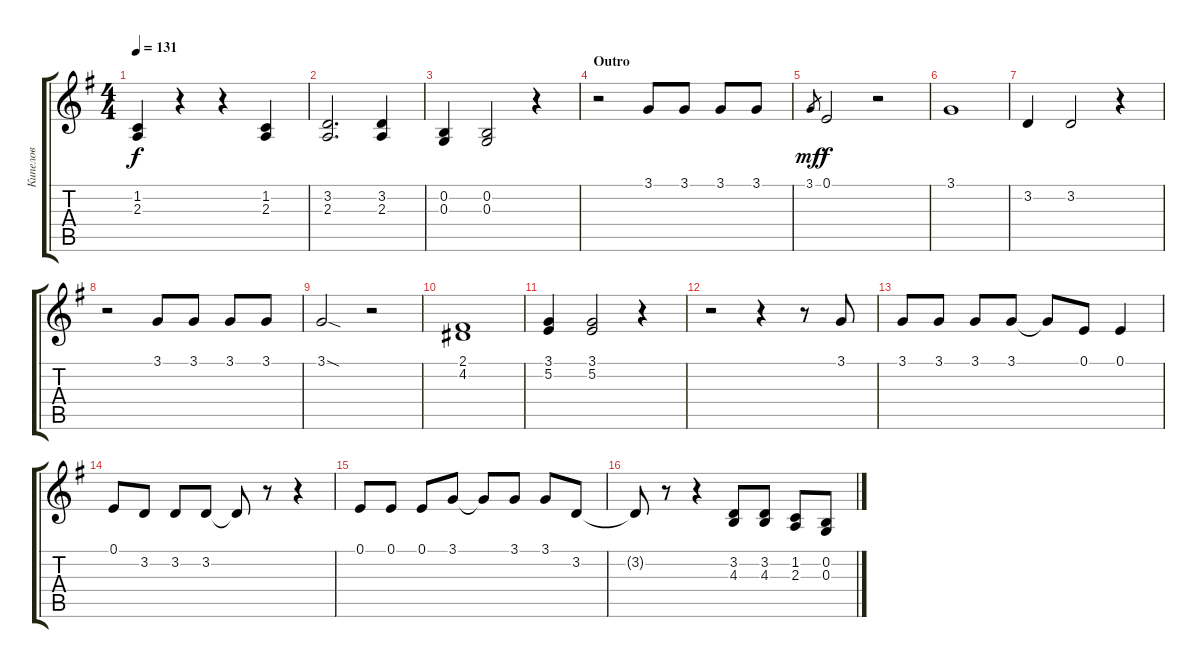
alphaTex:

\track ("Кипелов" "Кипелов") {instrument violin}
\staff {score tabs}
\tuning (E4 B3 G3 D3 A2 E2) {hide}
\ts (4 4)
\tempo 131
\clef g2
\ks g
(1.2 2.3).4{dy f} r.4 r.4 (1.2 2.3).4 |
(3.2 2.3).2{d} (3.2 2.3).4 |
(0.2 0.3).4 (0.2 0.3).2 r.4 |
\section ("" "Outro")
r.2 3.1.8 3.1.8 3.1.8 3.1.8 |
3.1.8{gr dy mf} 0.1.2{dy f} r.2 |
3.1.1 |
3.2.4 3.2.2 r.4 |
r.2 3.1.8 3.1.8 3.1.8 3.1.8 |
3.1{sod}.2 r.2 |
(2.1 4.2).1 |
(3.1 5.2).4 (3.1 5.2).2 r.4 |
r.2 r.4 r.8 3.1.8 |
3.1.8 3.1.8 3.1.8 3.1.8 3.1{t}.8 0.1.8 0.1.4 |
0.1.8 3.2.8 3.2.8 3.2.8 3.2{t}.8 r.8 r.4 |
0.1.8 0.1.8 0.1.8 3.1.8 3.1{t}.8 3.1.8 3.1.8 3.2.8 |
3.2{t}.8 r.8 r.4 (3.2 4.3).8 (3.2 4.3).8 (1.2 2.3).8 (0.2 0.3).8
